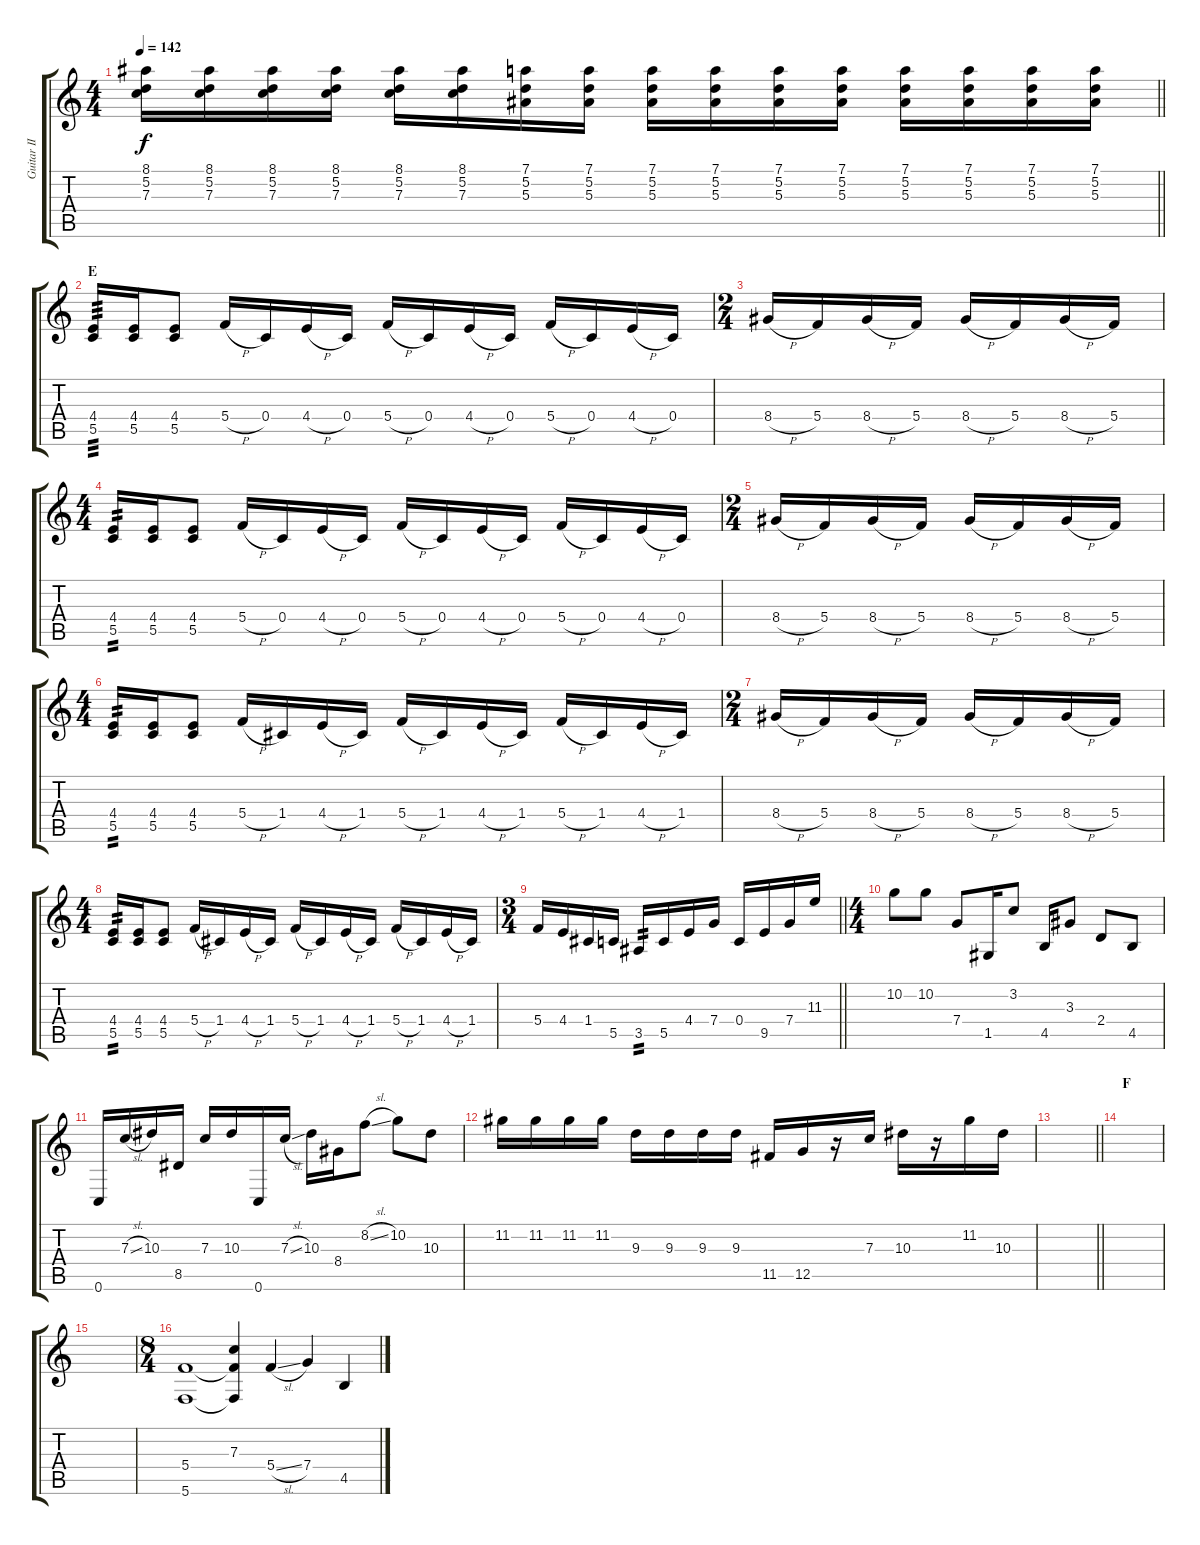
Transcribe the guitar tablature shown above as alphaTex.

\track ("Guitar II" "Guitar II") {instrument distortionguitar}
\staff {score tabs}
\tuning (D4 A3 F3 C3 G2 C2) {hide}
\ts (4 4)
\tempo 142
\clef g2
\barLineRight lightlight
\ks c
(8.1 5.2 7.3).16{dy f} (8.1 5.2 7.3).16 (8.1 5.2 7.3).16 (8.1 5.2 7.3).16 (8.1 5.2 7.3).16 (8.1 5.2 7.3).16 (7.1 5.2 5.3).16 (7.1 5.2 5.3).16 (7.1 5.2 5.3).16 (7.1 5.2 5.3).16 (7.1 5.2 5.3).16 (7.1 5.2 5.3).16 (7.1 5.2 5.3).16 (7.1 5.2 5.3).16 (7.1 5.2 5.3).16 (7.1 5.2 5.3).16 |
\section ("" "E")
(4.4 5.5).16{tp 3 balance 4} (4.4 5.5).16 (4.4 5.5).8 5.4{h}.16 0.4.16 4.4{h}.16 0.4.16 5.4{h}.16 0.4.16 4.4{h}.16 0.4.16 5.4{h}.16 0.4.16 4.4{h}.16 0.4.16 |
\ts (2 4)
8.4{h}.16 5.4.16 8.4{h}.16 5.4.16 8.4{h}.16 5.4.16 8.4{h}.16 5.4.16 |
\ts (4 4)
(4.4 5.5).16{tp 2} (4.4 5.5).16 (4.4 5.5).8 5.4{h}.16 0.4.16 4.4{h}.16 0.4.16 5.4{h}.16 0.4.16 4.4{h}.16 0.4.16 5.4{h}.16 0.4.16 4.4{h}.16 0.4.16 |
\ts (2 4)
8.4{h}.16 5.4.16 8.4{h}.16 5.4.16 8.4{h}.16 5.4.16 8.4{h}.16 5.4.16 |
\ts (4 4)
(4.4 5.5).16{tp 2} (4.4 5.5).16 (4.4 5.5).8 5.4{h}.16 1.4.16 4.4{h}.16 1.4.16 5.4{h}.16 1.4.16 4.4{h}.16 1.4.16 5.4{h}.16 1.4.16 4.4{h}.16 1.4.16 |
\ts (2 4)
8.4{h}.16 5.4.16 8.4{h}.16 5.4.16 8.4{h}.16 5.4.16 8.4{h}.16 5.4.16 |
\ts (4 4)
(4.4 5.5).16{tp 2} (4.4 5.5).16 (4.4 5.5).8 5.4{h}.16 1.4.16 4.4{h}.16 1.4.16 5.4{h}.16 1.4.16 4.4{h}.16 1.4.16 5.4{h}.16 1.4.16 4.4{h}.16 1.4.16 |
\ts (3 4)
\barLineRight lightlight
5.4.16 4.4.16 1.4.16 5.5.16 3.5.16{tp 2} 5.5.16 4.4.16 7.4.16 0.4.16 9.5.16 7.4.16 11.3.16 |
\ts (4 4)
10.2.8 10.2.8 7.4.8 1.5.16 3.2.8 4.5.16 3.3.8 2.4.8 4.5.8 |
0.6.16 7.3{sl}.16 10.3.16 8.5.16 7.3.16 10.3.16 0.6.16 7.3{sl}.16 10.3.16 8.4.16 8.2{sl}.8 10.2.8 10.3.8 |
11.2.16 11.2.16 11.2.16 11.2.16 9.3.16 9.3.16 9.3.16 9.3.16 11.5.16 12.5.16 r.16 7.3.16 10.3.16 r.16 11.2.16 10.3.16 |
\barLineRight lightlight
|
\section ("" "F")
|
|
\ts (8 4)
(5.4 5.6).1{balance 8} (7.3 5.4{t} 5.6{t}).4 5.4{sl}.4 7.4.4 4.5.4
